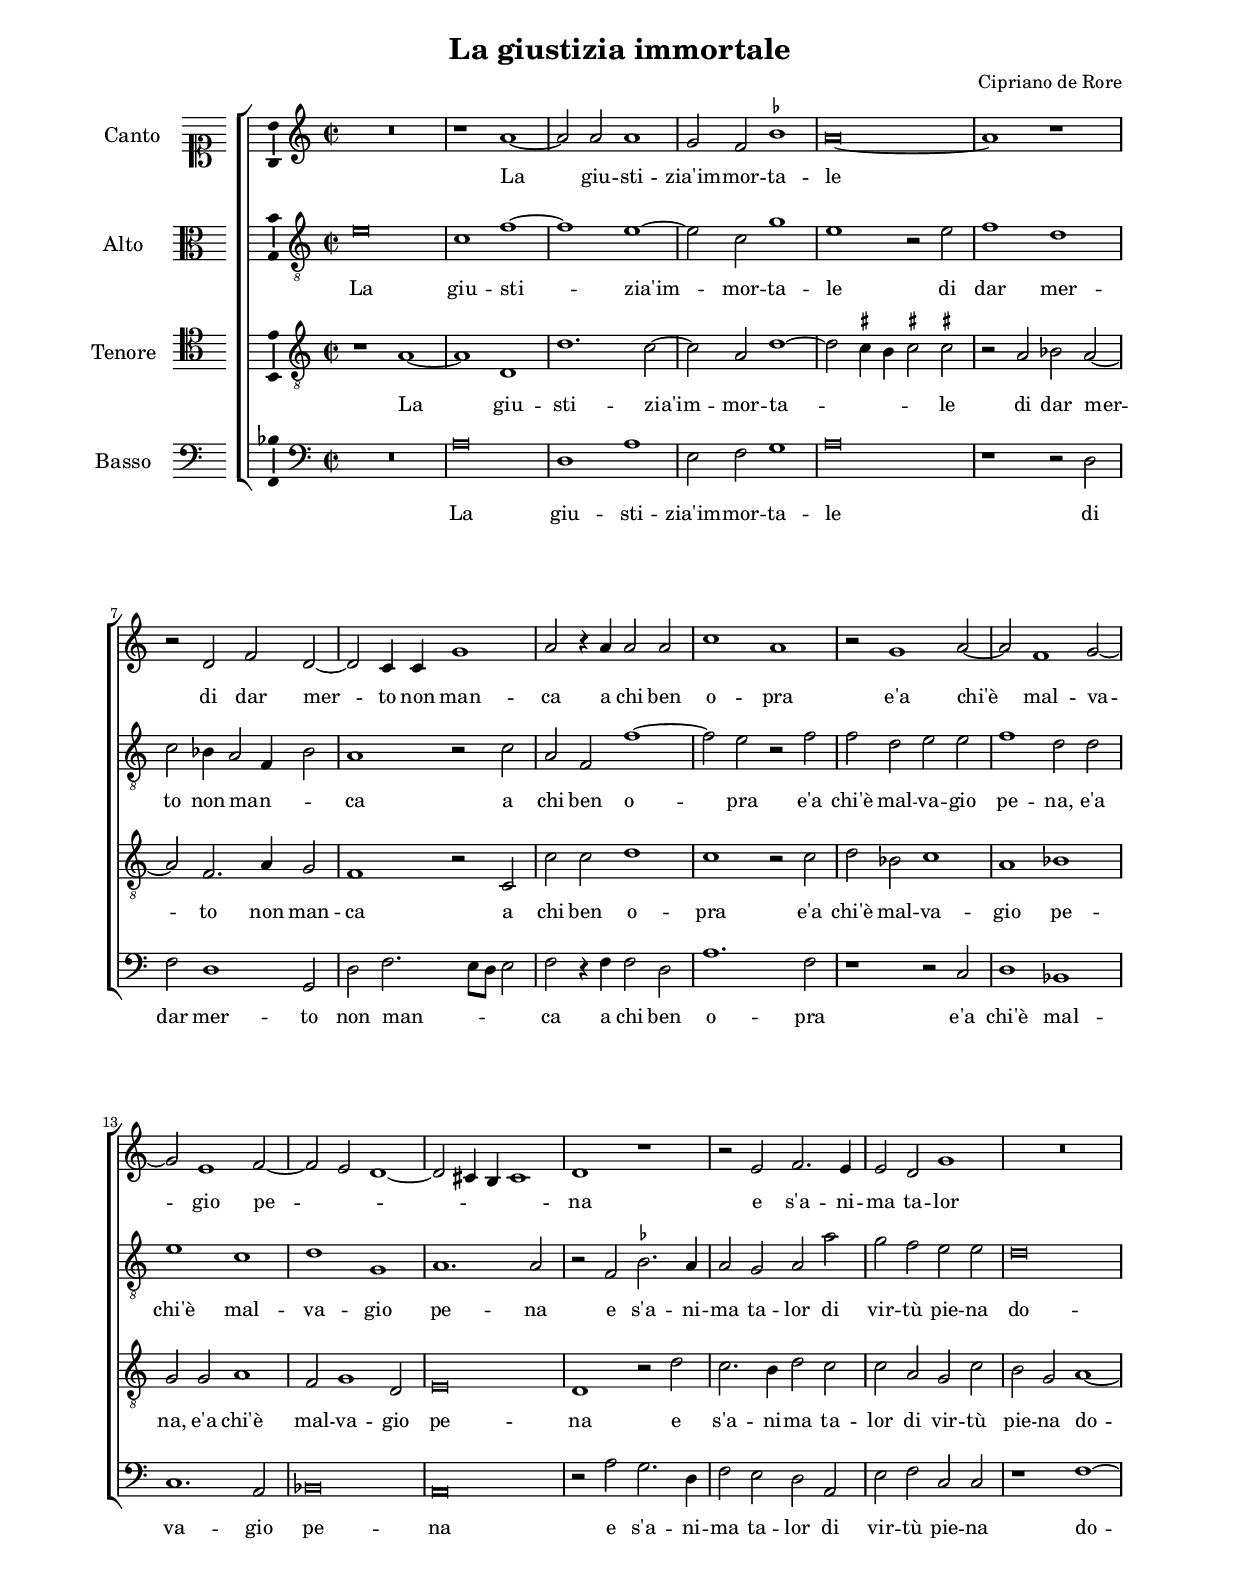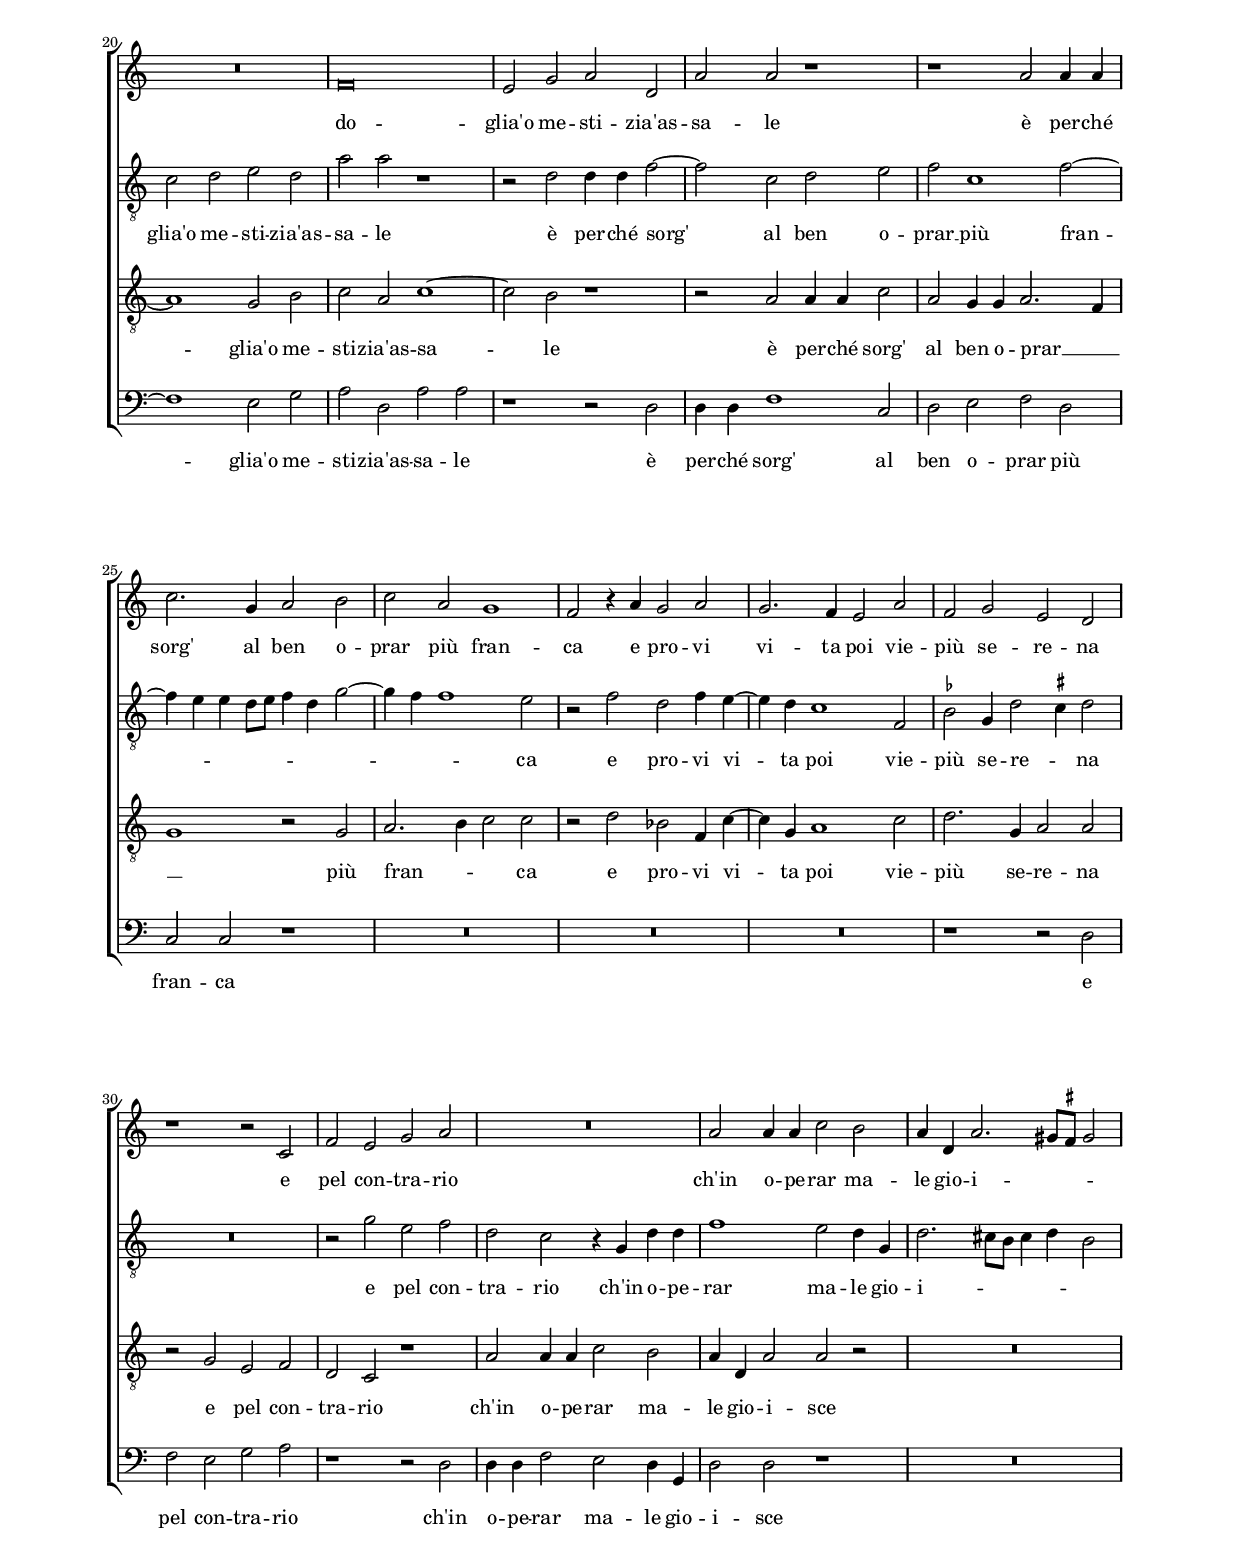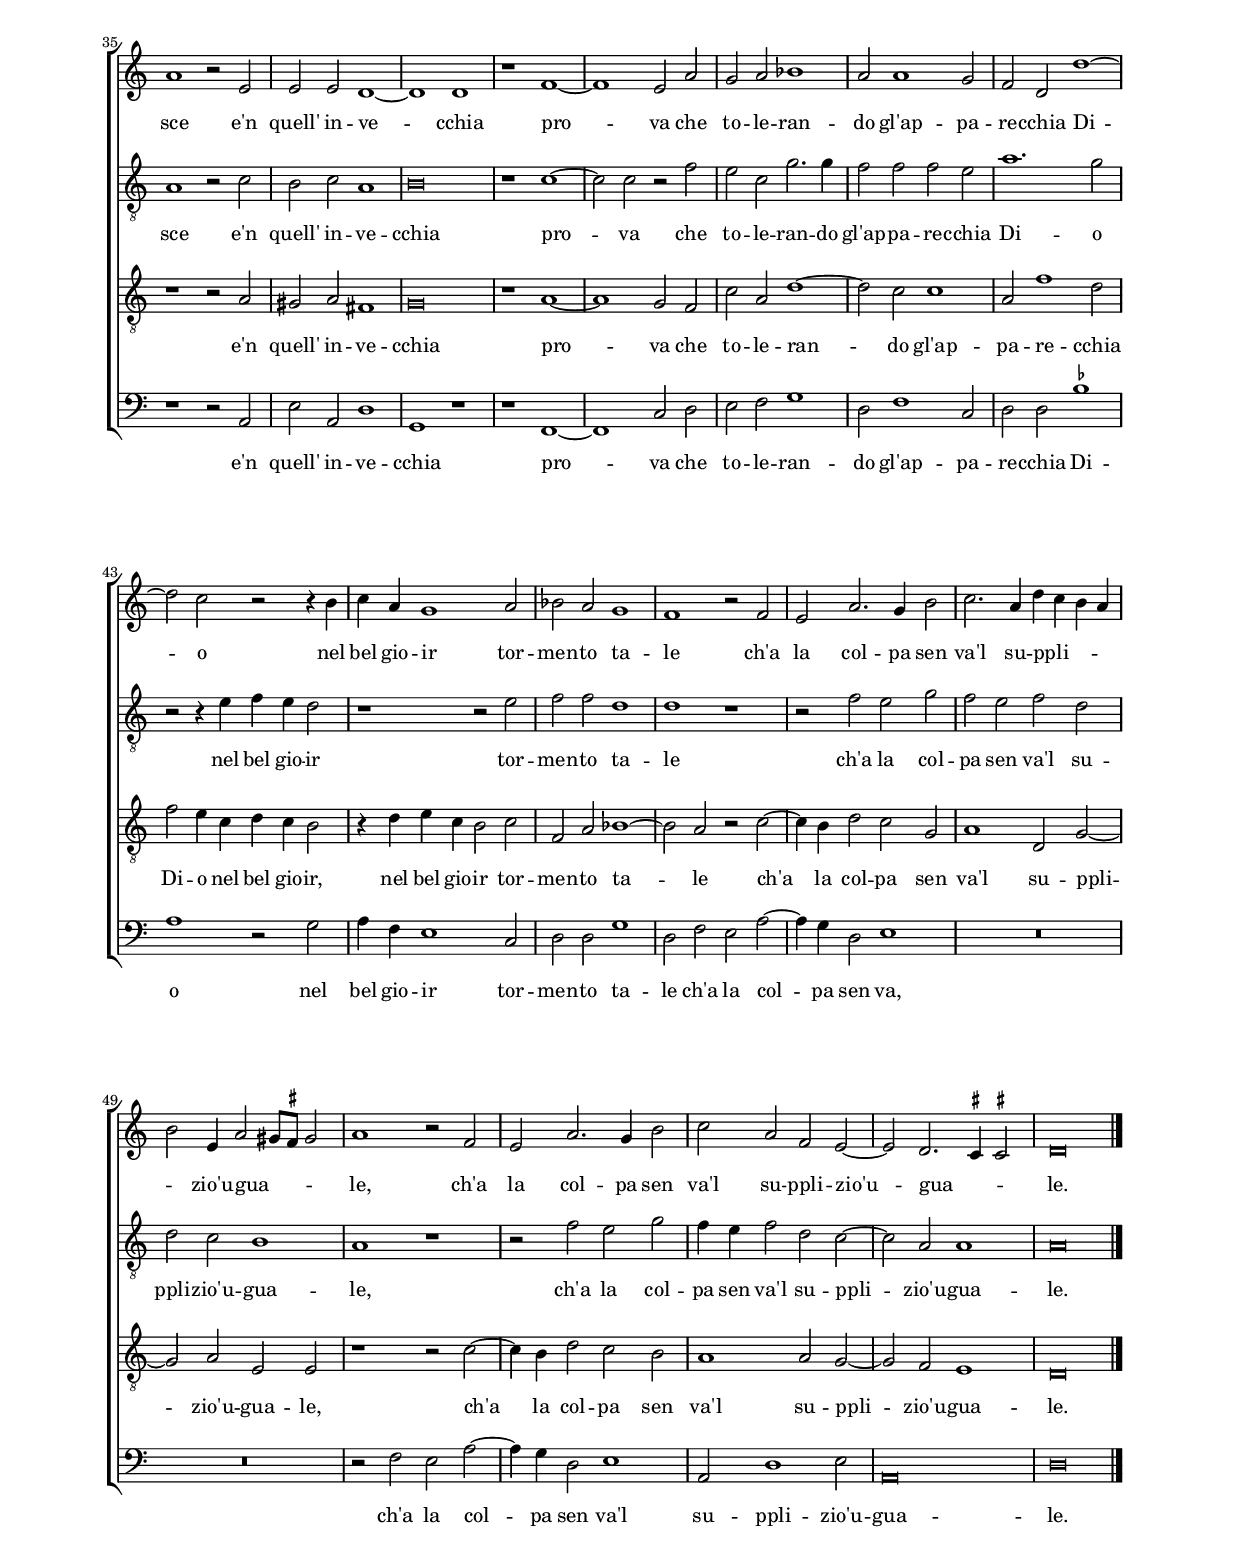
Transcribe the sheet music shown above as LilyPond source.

\header
{
  title="La giustizia immortale"
  composer="Cipriano de Rore"
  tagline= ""
}

\version "2.24.2"
\include "deutsch.ly"
#(set-global-staff-size 16)
% #(set-default-paper-size "letter")
#(ly:set-option 'point-and-click #f)

	
global = {
	\key c \major
	\time 2/2 \set Score.measureLength = #(ly:make-moment 2/1)
	}

	ficta = { \once \set suggestAccidentals = ##t }
	
	forget = #(define-music-function (music) (ly:music?) #{
		\accidentalStyle forget
		$music
		\accidentalStyle default
		#})
	
	m = \melisma
	me = \melismaEnd


\paper
	{
	top-margin = 2 \cm
	bottom-margin = 2 \cm
	left-margin = 2 \cm
	right-margin = 2 \cm
	ragged-bottom = ##f
	ragged-last-bottom = ##f
	print-page-number = ##f
	page-count = 3
	system-system-spacing = #'((basic-distance . 18) (minimum-distance . 13) (padding . 7) (strechability . 150))
	systems-per-page = 3
%	min-systems-per-page = 3
	}


incipitcantus = \markup { \score {
	{
	\set Staff.instrumentName = \markup { \fontsize #1 "Canto" }
	\key c \major
	\clef soprano
	s4 \bar ""
	}
	\layout  {
	raggedright = ##t
	indent = 1.6 \cm
	line-width = 2.5\cm
	\context { \Staff \remove Time_signature_engraver }
	\override Staff.Clef.Y-extent = #'(0 . 0)
	}} \hspace #1 }
	
	  
incipitaltus = \markup { \score {
	{
	\set Staff.instrumentName = \markup { \fontsize #1 "Alto" }
	\key c \major
	\clef alto
	s4 \bar ""
	}
	\layout  {
	raggedright = ##t
	indent = 1.6 \cm
	line-width = 2.5\cm
	\context { \Staff \remove Time_signature_engraver }
	\override Staff.Clef.Y-extent = #'(0 . 0)
	}} \hspace #1 }


incipittenor = \markup { \score {
	{
	\set Staff.instrumentName = \markup { \fontsize #1 "Tenore" }
	\key c \major
	\clef tenor
	s4 \bar ""
	}
	\layout  {
	raggedright = ##t
	indent = 1.6 \cm
	line-width = 2.5\cm
	\context { \Staff \remove Time_signature_engraver }
	\override Staff.Clef.Y-extent = #'(0 . 0)
	}} \hspace #1 }


incipitbassus = \markup { \score {
	{
	\set Staff.instrumentName = \markup { \fontsize #1 "Basso" }
	\key c \major
	\clef bass
	s4 \bar ""
	}
	\layout  {
	raggedright = ##t
	indent = 1.6 \cm
	line-width = 2.5\cm
	\context { \Staff \remove Time_signature_engraver }
	\override Staff.Clef.Y-extent = #'(0 . 0)
	}} \hspace #1 }


cantus =  \relative c''
	{
	R\breve
	r1 a~
	a2 a a1
	g2 f \ficta b1
%5
	a\breve~ |
	a1 r
	r2 d, f d~
	d2 c4 c g'1
	a2 r4 a a2 a
%10
	c1 a |
	r2 g1 a2~
	a2 f1 g2~
	g2 e1 f2~
	f2 \m e d1~
%15
	d2 cis4 h cis1 \me |
	d1 r
	r2 e f2. e4
	e2 d g1
	R\breve
%20
	R\breve |
	f\breve
	e2 g a d,
	a'2 a r1
	r1 a2 a4 a
%25
	c2. g4 a2 h |
	c2 a g1
	f2 r4 a g2 a
	g2. f4 e2 a
	f2 g e d
%30
	r1 r2 c |
	f2 e g a
	R\breve
	a2 a4 a c2 h
	a4 d, a'2. \m gis8 \ficta fis gis2 \me
%35
	a1 r2 e |
	e2 e d1~
	d1 d
	r1 f~
	f1 e2 a
%40
	g2 a b1 |
	a2 a1 g2
	f2 d d'1~
	d2 c r r4 h
	c4 a g1 a2
%45
	b2 a g1 |
	f1 r2 f
	e2 a2. g4 h2
	c2. a4 d \m c h a
	h2 \me e,4 a2 \m gis8 \ficta fis gis2 \me
%50
	a1 r2 f |
	e2 a2. g4 h2
	c2 a f e~
	e2 d2. \m \ficta cis4 \ficta cis!2 \me
	d\breve \bar "|." |
	}


altus =  \relative c'
		{
	e\breve
	c1 f~
	f1 e~
	e2 c g'1
%5
	e1 r2 e |
	f1 d
	c2 b4 a2 \m f4 b2 \me
	a1 r2 c
	a2 f f'1~
%10
	f2 e r f |
	f2 d e e
	f1 d2 d
	e1 c
	d1 g,
%15
	a1. a2 |
	r2 f \ficta b2. a4
	a2 g a a'
	g2 f e e
	d\breve
%20
	c2 d e d |
	a'2 a r1
	r2 d, d4 d f2~
	f2 c d e
	f2 c1 f2~
%25
	f4 \m e e d8 e f4 d g2~ |
	g4 f f1 \me e2
	r2 f d f4 e~
	e4 d c1 f,2
	\ficta b2 g4 d'2 \m \ficta cis4 \me d2
%30
	R\breve |
	r2 g e f
	d2 c r4 g d' d
	f1 e2 d4 g,
	d'2. \m cis8 h cis4 d h2 \me
%35
	a1 r2 c |
	h2 c a1
	h\breve
	r1 c~
	c2 c r f
%40
	e2 c g'2. g4 |
	f2 f f e
	a1. g2
	r2 r4 e f e d2
	r1 r2 e
%45
	f2 f d1 |
	d1 r
	r2 f e g
	f2 e f d
	d2 c h1
%50
	a1 r |
	r2 f' e g
	f4 e f2 d c~
	c2 a a1
	a\breve |
	}


tenor =  \relative c'
	{
	r1 a~
	a1 d,
	d'1. c2~
	c2 a d1~
%5
	d2 \m \ficta cis4 h \ficta cis!2 \me \ficta cis! |
	r2 a b a~
	a2 f2. a4 g2
	f1 r2 c
	c'2 c d1
%10
	c1 r2 c |
	d2 b c1
	a1 b
	g2 g a1
	f2 g1 d2
%15
	e\breve |
	d1 r2 d'
	c2. h4 d2 c
	c2 a g c
	h2 g a1~
%20
	a1 g2 h |
	c2 a c1~
	c2 h r1
	r2 a a4 a c2
	a2 g4 g a2. \m f4
%25
	g1 \me r2 g |
	a2. \m h4 c2 \me c
	r2 d b f4 c'~
	c4 g a1 c2
	d2. g,4 a2 a
%30
	r2 g e f |
	d2 c r1
	a'2 a4 a c2 h
	a4 d, a'2 a r
	R\breve
%35
	r1 r2 a
	gis a fis1
	g\breve
	r1 a~
	a1 g2 f
%40
	c'2 a d1~ |
	d2 c c1
	a2 f'1 d2
	f2 e4 c d c h2
	r4 d e c h2 c
%45
	f,2 a b1~ |
	b2 a r c~
	c4 h d2 c g
	a1 d,2 g~
	g2 a e e
%50
	r1 r2 c'~ |
	c4 h d2 c h
	a1 a2 g~
	g2 f e1
	d\breve |
		}


bassus  =  \relative c
	{
	R\breve
	a'\breve
	d,1 a'
	e2 f g1
%5
	a\breve |
	r1 r2 d,
	f2 d1 g,2
	d'2 f2. \m e8 d e2 \me
	f2 r4 f f2 d
%10
	a'1. f2 |
	r1 r2 c
	d1 b
	c1. a2
	b\breve
%15
	a\breve |
	r2 a' g2. d4
	f2 e d a
	e'2 f c c
	r1 f~
%20
	f1 e2 g |
	a2 d, a' a
	r1 r2 d,
	d4 d f1 c2
	d2 e f d
%25
	c2 c r1 |
	R\breve
	R\breve
	R\breve
	r1 r2 d
%30
	f2 e g a |
	r1 r2 d,
	d4 d f2 e2 d4 g,
	d'2 d r1
	R\breve
%35
	r1 r2 a |
	e'2 a, d1
	g,1 r
	r1 f~
	f1 c'2 d
%40
	e2 f g1 |
	d2 f1 c2
	d2 d \ficta b'1
	a1 r2 g
	a4 f e1 c2
%45
	d2 d g1 |
	d2 f e a~
	a4 g d2 e1
	R\breve
	R\breve
%50
	r2 f e a~ |
	a4 g d2 e1
	a,2 d1 e2
	a,\breve
	d\breve |
	}

lyricscantus = \lyricmode {
	La giu -- sti -- zia'im -- mor -- ta -- le
	di dar mer -- to non man -- ca
	a chi ben o -- pra e'a chi'è mal -- va -- gio pe -- na
	e s'a -- ni -- ma ta -- lor
	do -- glia'o me -- sti -- zia'as -- sa -- le
	è per -- ché sorg' al ben o -- prar più fran -- ca
	e pro -- vi vi -- ta poi vie -- più se -- re -- na
	e pel con -- tra -- rio ch'in o -- pe -- rar ma -- le gio -- i -- sce
	e'n quell' in -- ve -- cchia
	pro -- va che to -- le -- ran -- do gl'ap -- pa -- re -- cchia
	Di -- o nel bel gio -- ir tor -- men -- to ta -- le
	ch'a la col -- pa sen va'l su -- ppli -- zio'u -- gua -- le,
	ch'a la col -- pa sen va'l su -- ppli -- zio'u -- gua -- le.
	}


lyricsaltus = \lyricmode {
	La giu -- sti -- zia'im -- mor -- ta -- le
	di dar mer -- to non man -- ca
	a chi ben o -- pra e'a chi'è mal -- va -- gio pe -- na,
	e'a chi'è mal -- va -- gio pe -- na
	e s'a -- ni -- ma ta -- lor di vir -- tù pie -- na
	do -- glia'o me -- sti -- zia'as -- sa -- le
	è per -- ché sorg' al ben o -- prar __ più fran -- ca
	e pro -- vi vi -- ta poi vie -- più se -- re -- na
	e pel con -- tra -- rio ch'in o -- pe -- rar ma -- le gio -- i -- sce
	e'n quell' in -- ve -- cchia
	pro -- va che to -- le -- ran -- do gl'ap -- pa -- re -- cchia
	Di -- o nel bel gio -- ir tor -- men -- to ta -- le
	ch'a la col -- pa sen va'l su -- ppli -- zio'u -- gua -- le,
	ch'a la col -- pa sen va'l su -- ppli -- zio'u -- gua -- le.
	}


lyricstenor = \lyricmode {
	La giu -- sti -- zia'im -- mor -- ta -- le
	di dar mer -- to non man -- ca
	a chi ben o -- pra e'a chi'è mal -- va -- gio pe -- na,
	e'a chi'è mal -- va -- gio pe -- na
	e s'a -- ni -- ma ta -- lor di vir -- tù pie -- na
	do -- glia'o me -- sti -- zia'as -- sa -- le
	è per -- ché sorg' al ben o -- prar __ più fran -- ca
	e pro -- vi vi -- ta poi vie -- più se -- re -- na
	e pel con -- tra -- rio ch'in o -- pe -- rar ma -- le gio -- i -- sce
	e'n quell' in -- ve -- cchia
	pro -- va che to -- le -- ran -- do gl'ap -- pa -- re -- cchia
	Di -- o nel bel gio -- ir,
	nel bel gio -- ir tor -- men -- to ta -- le
	ch'a la col -- pa sen va'l su -- ppli -- zio'u -- gua -- le,
	ch'a la col -- pa sen va'l su -- ppli -- zio'u -- gua -- le.
	}


lyricsbassus = \lyricmode {
	La giu -- sti -- zia'im -- mor -- ta -- le
	di dar mer -- to non man -- ca
	a chi ben o -- pra e'a chi'è mal -- va -- gio pe -- na
	e s'a -- ni -- ma ta -- lor di vir -- tù pie -- na
	do -- glia'o me -- sti -- zia'as -- sa -- le
	è per -- ché sorg' al ben o -- prar più fran -- ca
	e pel con -- tra -- rio ch'in o -- pe -- rar ma -- le gio -- i -- sce
	e'n quell' in -- ve -- cchia
	pro -- va che to -- le -- ran -- do gl'ap -- pa -- re -- cchia
	Di -- o nel bel gio -- ir tor -- men -- to ta -- le
	ch'a la col -- pa sen va,
	ch'a la col -- pa sen va'l su -- ppli -- zio'u -- gua -- le.
	}


\score
{  
	\transpose c c {
	\new ChoirStaff \with { \override StaffGrouper.staff-staff-spacing.basic-distance = #12 }
	<<

	\new Staff << \global
	\new Voice="v1" {
		\set Staff.instrumentName=\incipitcantus
		\set Staff.midiInstrument = "reed organ"
		\clef violin
		\cantus }
	\new Lyrics \lyricsto "v1" {\lyricscantus }
	>>


	\new Staff << \global
	\new Voice="v2" {
		\set Staff.instrumentName=\incipitaltus
		\set Staff.midiInstrument = "reed organ"
		\clef "G_8" 
		\altus}
	\new Lyrics \lyricsto "v2" {\lyricsaltus }
	>>


	\new Staff << \global
	\new Voice="v3" {
		\set Staff.instrumentName=\incipittenor
		\set Staff.midiInstrument = "reed organ"
		\clef "G_8"
		\tenor }
	\new Lyrics \lyricsto "v3" {\lyricstenor }
	>>


	\new Staff << \global
	\new Voice="v4" {
		\set Staff.instrumentName=\incipitbassus
		\set Staff.midiInstrument = "reed organ"
		\clef bass 
		\bassus }
	\new Lyrics \lyricsto "v4" {\lyricsbassus}
	>>

	>>
	} % transpose

	\layout
	{
	indent = 2.2 \cm
	\context { \Lyrics \override VerticalAxisGroup.nonstaff-relatedstaff-spacing.padding = #2 }
	\context { \Staff \override TimeSignature.break-visibility = #end-of-line-invisible }
	\context { \Staff \consists Ambitus_engraver }
	\context { \Voice \override NoteHead.style = #'baroque }
	}

\midi
	{
	\tempo 2 = 90
	}
	
}


% EOF
